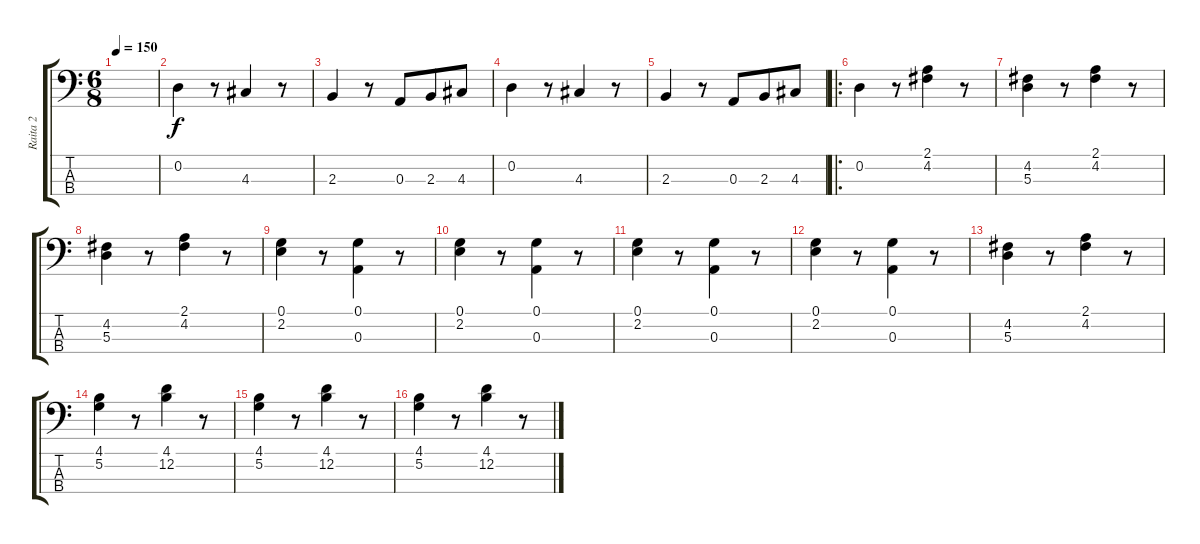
\track ("Raita 2" "Raita 2") {instrument acousticguitarnylon}
\staff {score tabs}
\tuning (G2 D2 A1 E1) {hide}
\ts (6 8)
\tempo 150
\clef f4
\ks c
|
0.2.4 r.8 4.3.4 r.8 |
2.3.4 r.8 0.3.8 2.3.8 4.3.8 |
0.2.4 r.8 4.3.4 r.8 |
2.3.4 r.8 0.3.8 2.3.8 4.3.8 |
\ro
0.2.4 r.8 (2.1 4.2).4 r.8 |
(4.2 5.3).4 r.8 (2.1 4.2).4 r.8 |
(4.2 5.3).4 r.8 (2.1 4.2).4 r.8 |
(0.1 2.2).4 r.8 (0.1 0.3).4 r.8 |
(0.1 2.2).4 r.8 (0.1 0.3).4 r.8 |
(0.1 2.2).4 r.8 (0.1 0.3).4 r.8 |
(0.1 2.2).4 r.8 (0.1 0.3).4 r.8 |
(4.2 5.3).4 r.8 (2.1 4.2).4 r.8 |
(4.1 5.2).4 r.8 (4.1 12.2).4 r.8 |
(4.1 5.2).4 r.8 (4.1 12.2).4 r.8 |
(4.1 5.2).4 r.8 (4.1 12.2).4 r.8
